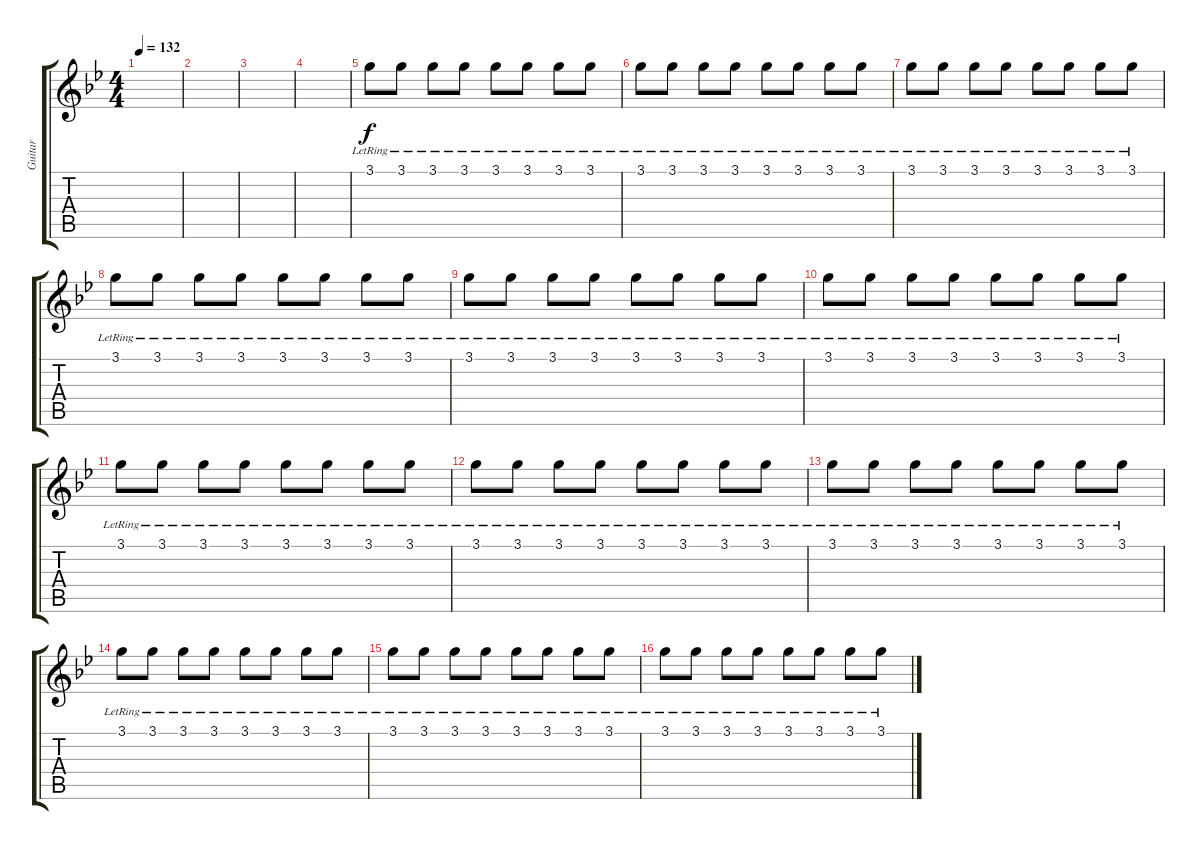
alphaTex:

\track ("Guitar" "Guitar") {instrument overdrivenguitar}
\staff {score tabs}
\tuning (E4 B3 G3 D3 A2 E2) {hide}
\ts (4 4)
\tempo 132
\clef g2
\ks bb
|
|
|
|
3.1{lr}.8 3.1{lr}.8 3.1{lr}.8 3.1{lr}.8 3.1{lr}.8 3.1{lr}.8 3.1{lr}.8 3.1{lr}.8 |
3.1{lr}.8 3.1{lr}.8 3.1{lr}.8 3.1{lr}.8 3.1{lr}.8 3.1{lr}.8 3.1{lr}.8 3.1{lr}.8 |
3.1{lr}.8 3.1{lr}.8 3.1{lr}.8 3.1{lr}.8 3.1{lr}.8 3.1{lr}.8 3.1{lr}.8 3.1{lr}.8 |
3.1{lr}.8 3.1{lr}.8 3.1{lr}.8 3.1{lr}.8 3.1{lr}.8 3.1{lr}.8 3.1{lr}.8 3.1{lr}.8 |
3.1{lr}.8 3.1{lr}.8 3.1{lr}.8 3.1{lr}.8 3.1{lr}.8 3.1{lr}.8 3.1{lr}.8 3.1{lr}.8 |
3.1{lr}.8 3.1{lr}.8 3.1{lr}.8 3.1{lr}.8 3.1{lr}.8 3.1{lr}.8 3.1{lr}.8 3.1{lr}.8 |
3.1{lr}.8 3.1{lr}.8 3.1{lr}.8 3.1{lr}.8 3.1{lr}.8 3.1{lr}.8 3.1{lr}.8 3.1{lr}.8 |
3.1{lr}.8 3.1{lr}.8 3.1{lr}.8 3.1{lr}.8 3.1{lr}.8 3.1{lr}.8 3.1{lr}.8 3.1{lr}.8 |
3.1{lr}.8 3.1{lr}.8 3.1{lr}.8 3.1{lr}.8 3.1{lr}.8 3.1{lr}.8 3.1{lr}.8 3.1{lr}.8 |
3.1{lr}.8 3.1{lr}.8 3.1{lr}.8 3.1{lr}.8 3.1{lr}.8 3.1{lr}.8 3.1{lr}.8 3.1{lr}.8 |
3.1{lr}.8 3.1{lr}.8 3.1{lr}.8 3.1{lr}.8 3.1{lr}.8 3.1{lr}.8 3.1{lr}.8 3.1{lr}.8 |
3.1{lr}.8 3.1{lr}.8 3.1{lr}.8 3.1{lr}.8 3.1{lr}.8 3.1{lr}.8 3.1{lr}.8 3.1{lr}.8
